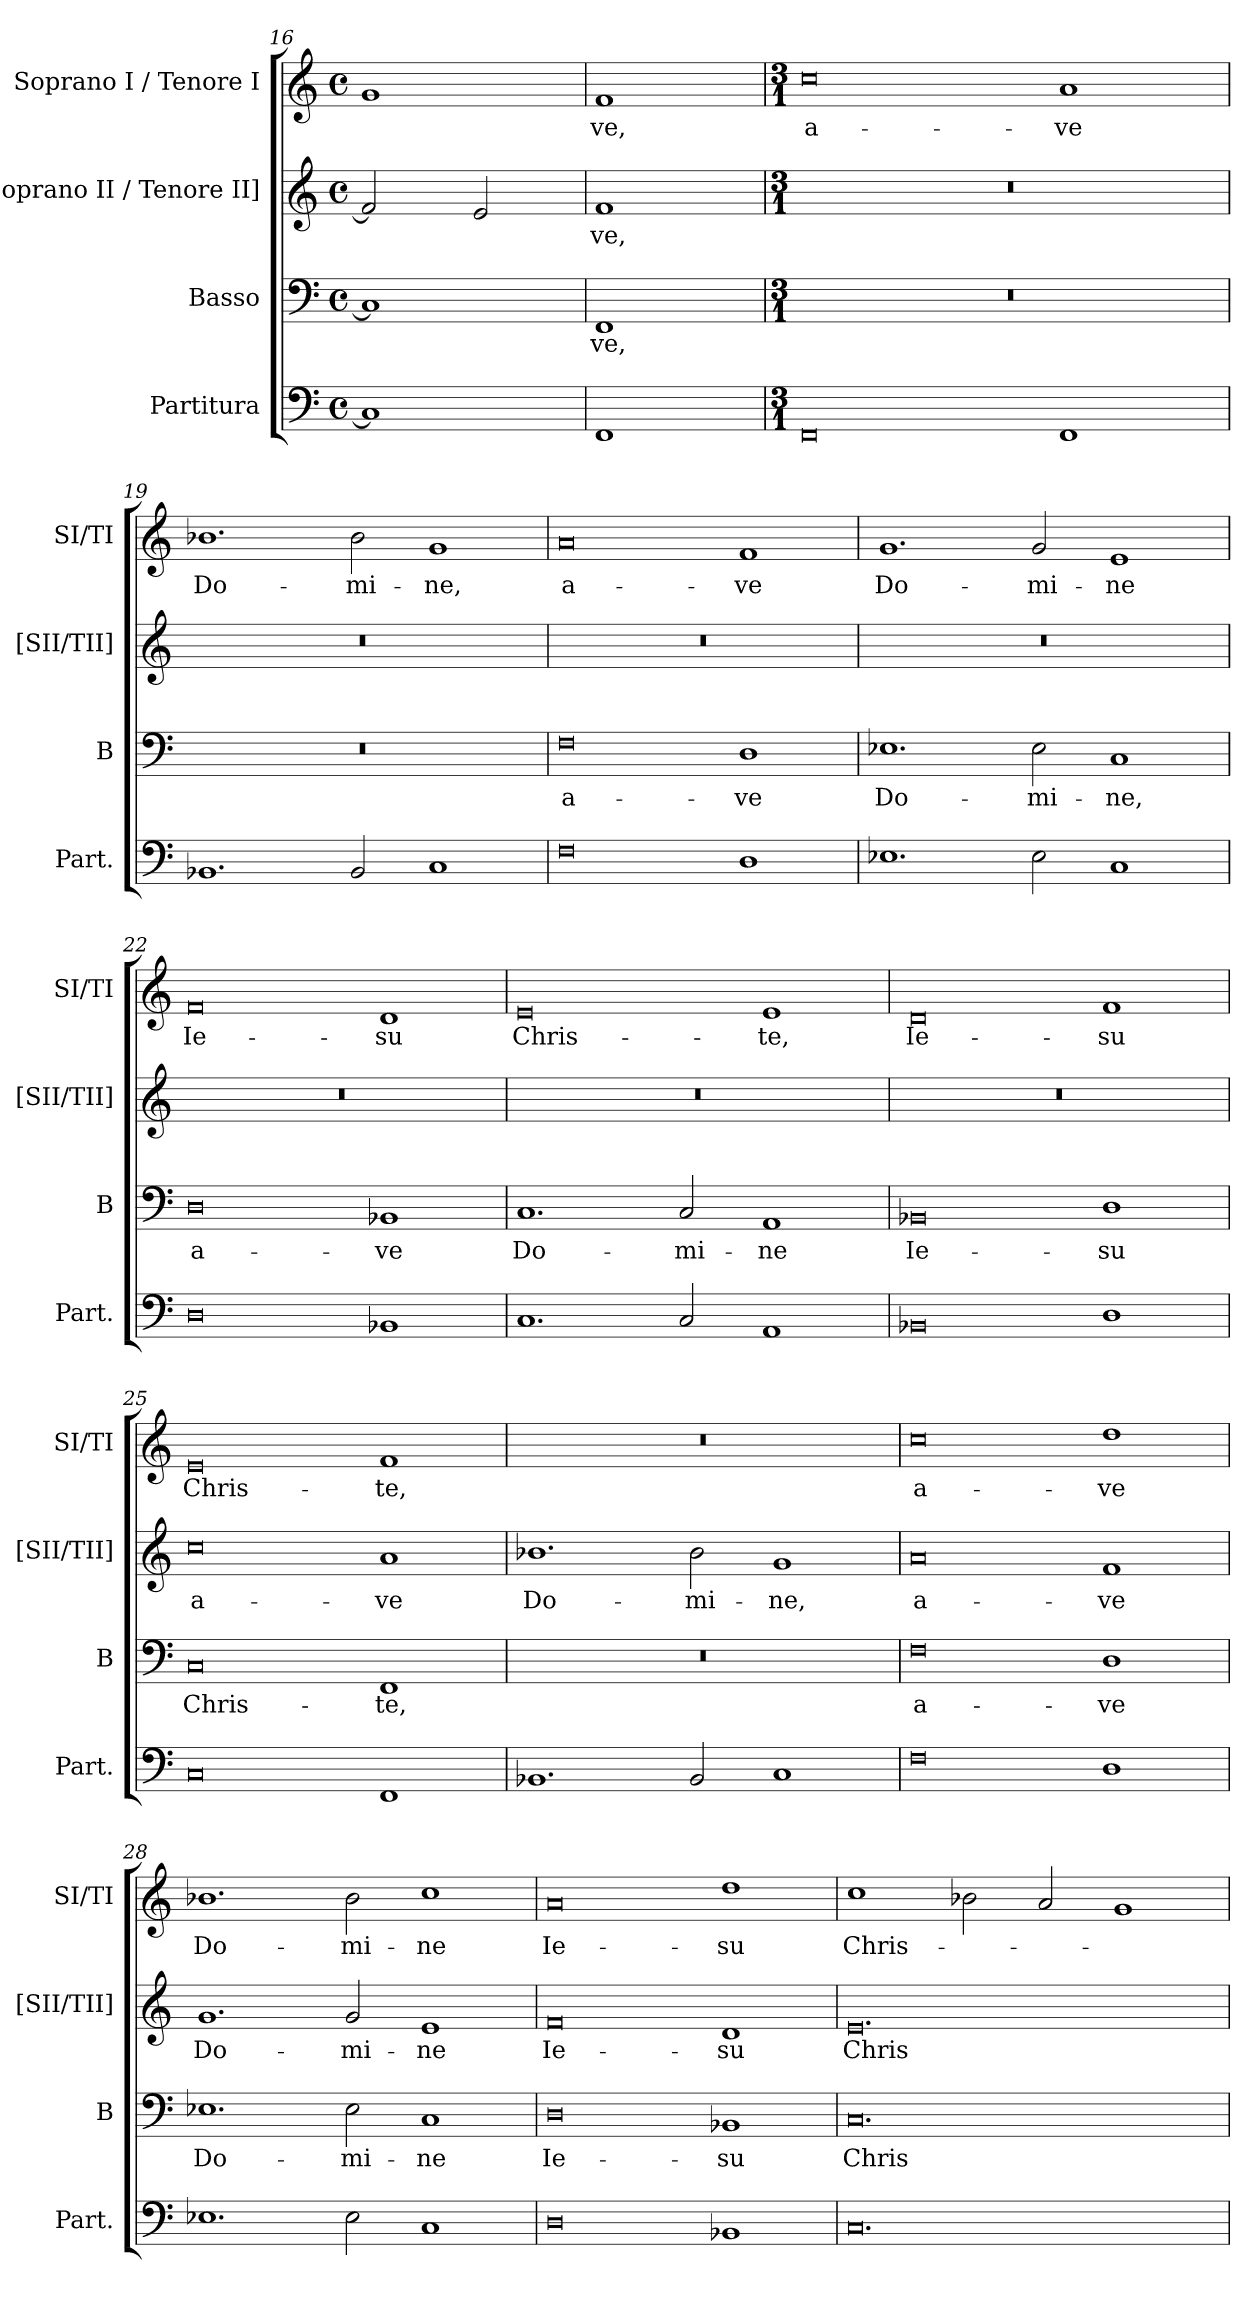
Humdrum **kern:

**kern	**kern	**text	**kern	**text	**kern	**text
*part4	*part3	*part3	*part2	*part2	*part1	*part1
*staff4	*staff3	*staff3	*staff2	*staff2	*staff1	*staff1
*I"Partitura	*I"Basso	*	*I"[Soprano II / Tenore II]	*	*I"Soprano I / Tenore I	*
*I'Part.	*I'B	*	*I'[SII/TII]	*	*I'SI/TI	*
*clefF4	*clefF4	*	*clefG2	*	*clefG2	*
*k[]	*k[]	*	*k[]	*	*k[]	*
*M4/4	*M4/4	*	*M4/4	*	*M4/4	*
*met(c)	*met(c)	*	*met(c)	*	*met(c)	*
=16	=16	=16	=16	=16	=16	=16
1C>]	1C]	.	2f/]	.	1g	.
.	.	.	2e/	.	.	.
=17	=17	=17	=17	=17	=17	=17
1FF	1FF	-ve,	1f	-ve,	1f	-ve,
=18	=18	=18	=18	=18	=18	=18
*M3/1	*M3/1	*	*M3/1	*	*M3/1	*
*	*	*	*	*	*MM480	*
0FF	0.r	.	0.r	.	0cc	a-
1FF	.	.	.	.	1a	-ve
=19	=19	=19	=19	=19	=19	=19
1.BB-X	0.r	.	0.r	.	1.b-X	Do-
2BB-/	.	.	.	.	2b-\	-mi-
1C	.	.	.	.	1g	-ne,
=20	=20	=20	=20	=20	=20	=20
0F	0F	a-	0.r	.	0a	a-
1D	1D	-ve	.	.	1f	-ve
=21	=21	=21	=21	=21	=21	=21
1.E-X	1.E-X	Do-	0.r	.	1.g	Do-
2E-\	2E-\	-mi-	.	.	2g/	-mi-
1C	1C	-ne,	.	.	1e	-ne
=22	=22	=22	=22	=22	=22	=22
0D	0D	a-	0.r	.	0f	Ie-
1BB-X	1BB-X	-ve	.	.	1d	-su
=23	=23	=23	=23	=23	=23	=23
1.C	1.C	Do-	0.r	.	0e	Chris-
2C/	2C/	-mi-	.	.	.	.
1AA	1AA	-ne	.	.	1e	-te,
=24	=24	=24	=24	=24	=24	=24
0BB-X	0BB-X	Ie-	0.r	.	0d	Ie-
1D	1D	-su	.	.	1f	-su
=25	=25	=25	=25	=25	=25	=25
0C	0C	Chris-	0cc	a-	0e	Chris-
1FF	1FF	-te,	1a	-ve	1f	-te,
=26	=26	=26	=26	=26	=26	=26
1.BB-X	0.r	.	1.b-X	Do-	0.r	.
2BB-/	.	.	2b-\	-mi-	.	.
1C	.	.	1g	-ne,	.	.
=27	=27	=27	=27	=27	=27	=27
0F	0F	a-	0a	a-	0cc	a-
1D	1D	-ve	1f	-ve	1dd	-ve
=28	=28	=28	=28	=28	=28	=28
1.E-X	1.E-X	Do-	1.g	Do-	1.b-X	Do-
2E-\	2E-\	-mi-	2g/	-mi-	2b-\	-mi-
1C	1C	-ne	1e	-ne	1cc	-ne
=29	=29	=29	=29	=29	=29	=29
0D	0D	Ie-	0f	Ie-	0a	Ie-
1BB-X	1BB-X	-su	1d	-su	1dd	-su
=30	=30	=30	=30	=30	=30	=30
0.C	0.C	Chris-	0.e	Chris-	1cc	Chris-
.	.	.	.	.	2b-X\	.
.	.	.	.	.	2a/	.
.	.	.	.	.	1g	.
=	=	=	=	=	=	=
*-	*-	*-	*-	*-	*-	*-
